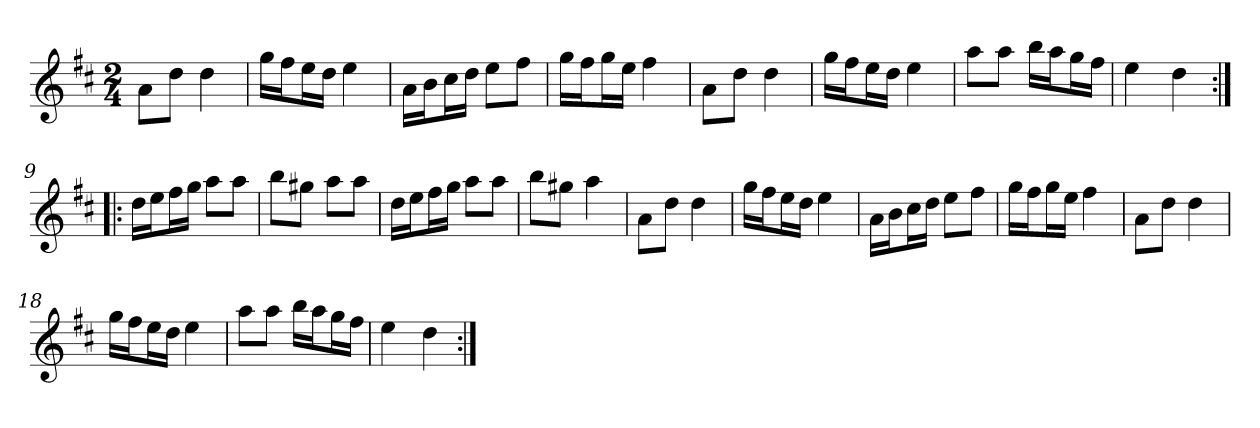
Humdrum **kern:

**kern
*part1
*staff1
*clefG2
*k[f#c#]
*D:
*M2/4
*MM120
=1
8a\L
8dd\J
4dd
=2
16gg\LL
16ff#\J
16ee\L
16dd\JJ
4ee
=3
16a\LL
16b\J
16cc#\L
16dd\JJ
8ee\L
8ff#\J
=4
16gg\LL
16ff#\J
16gg\L
16ee\JJ
4ff#
=5
8a\L
8dd\J
4dd
=6
16gg\LL
16ff#\J
16ee\L
16dd\JJ
4ee
=7
8aa\L
8aa\J
16bb\LL
16aa\J
16gg\L
16ff#\JJ
=8
4ee
4dd
=9:|!|:
16dd\LL
16ee\J
16ff#\L
16gg\JJ
8aa\L
8aa\J
=10
8bb\L
8gg#X\J
8aa\L
8aa\J
=11
16dd\LL
16ee\J
16ff#\L
16gg\JJ
8aa\L
8aa\J
=12
8bb\L
8gg#X\J
4aa
=13
8a\L
8dd\J
4dd
=14
16gg\LL
16ff#\J
16ee\L
16dd\JJ
4ee
=15
16a\LL
16b\J
16cc#\L
16dd\JJ
8ee\L
8ff#\J
=16
16gg\LL
16ff#\J
16gg\L
16ee\JJ
4ff#
=17
8a\L
8dd\J
4dd
=18
16gg\LL
16ff#\J
16ee\L
16dd\JJ
4ee
=19
8aa\L
8aa\J
16bb\LL
16aa\J
16gg\L
16ff#\JJ
=20
4ee
4dd
=:|!
*-
